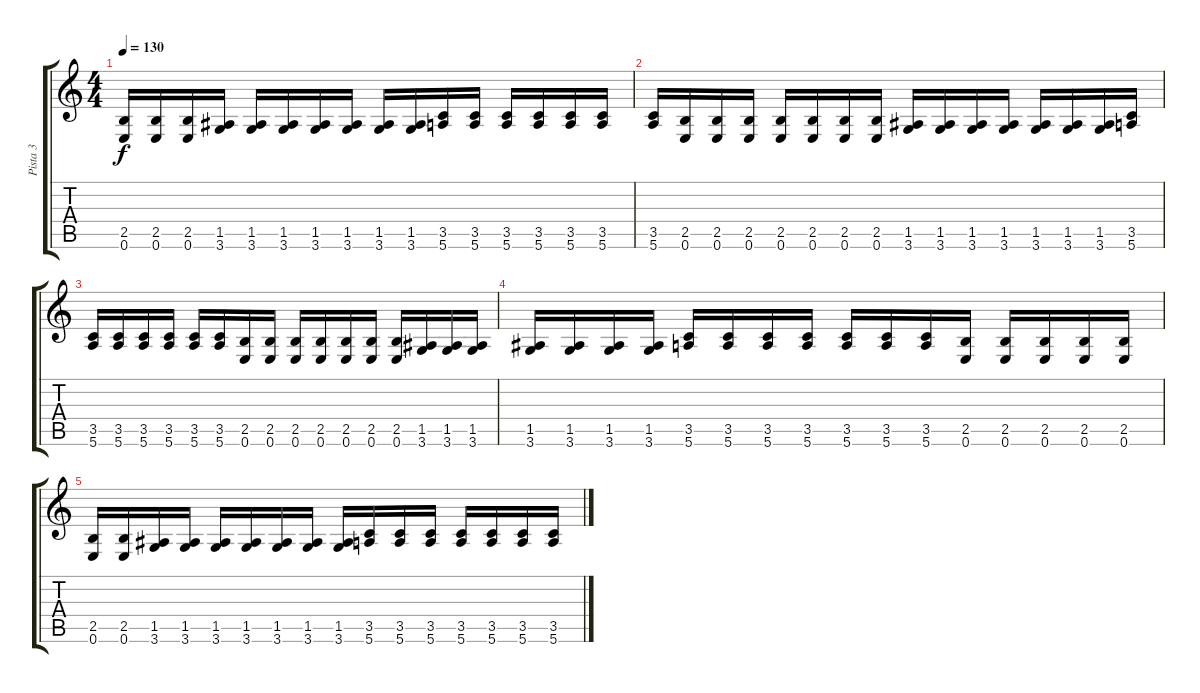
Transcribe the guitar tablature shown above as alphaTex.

\track ("Pista 3" "Pista 3") {instrument overdrivenguitar}
\staff {score tabs}
\tuning (E4 B3 G3 D3 A2 E2) {hide}
\ts (4 4)
\tempo 130
\clef g2
\ks c
(2.5 0.6).16{dy f} (2.5 0.6).16 (2.5 0.6).16 (1.5 3.6).16 (1.5 3.6).16 (1.5 3.6).16 (1.5 3.6).16 (1.5 3.6).16 (1.5 3.6).16 (1.5 3.6).16 (3.5 5.6).16 (3.5 5.6).16 (3.5 5.6).16 (3.5 5.6).16 (3.5 5.6).16 (3.5 5.6).16 |
(3.5 5.6).16{volume 10} (2.5 0.6).16 (2.5 0.6).16 (2.5 0.6).16 (2.5 0.6).16 (2.5 0.6).16 (2.5 0.6).16 (2.5 0.6).16 (1.5 3.6).16 (1.5 3.6).16 (1.5 3.6).16 (1.5 3.6).16 (1.5 3.6).16 (1.5 3.6).16 (1.5 3.6).16 (3.5 5.6).16 |
(3.5 5.6).16{volume 8} (3.5 5.6).16 (3.5 5.6).16 (3.5 5.6).16 (3.5 5.6).16 (3.5 5.6).16 (2.5 0.6).16 (2.5 0.6).16 (2.5 0.6).16 (2.5 0.6).16 (2.5 0.6).16 (2.5 0.6).16 (2.5 0.6).16 (1.5 3.6).16 (1.5 3.6).16 (1.5 3.6).16 |
(1.5 3.6).16{volume 5} (1.5 3.6).16 (1.5 3.6).16 (1.5 3.6).16 (3.5 5.6).16 (3.5 5.6).16 (3.5 5.6).16 (3.5 5.6).16 (3.5 5.6).16 (3.5 5.6).16 (3.5 5.6).16 (2.5 0.6).16 (2.5 0.6).16 (2.5 0.6).16 (2.5 0.6).16 (2.5 0.6).16 |
(2.5 0.6).16{volume 0} (2.5 0.6).16 (1.5 3.6).16 (1.5 3.6).16 (1.5 3.6).16 (1.5 3.6).16 (1.5 3.6).16 (1.5 3.6).16 (1.5 3.6).16 (3.5 5.6).16 (3.5 5.6).16 (3.5 5.6).16 (3.5 5.6).16 (3.5 5.6).16 (3.5 5.6).16 (3.5 5.6).16
